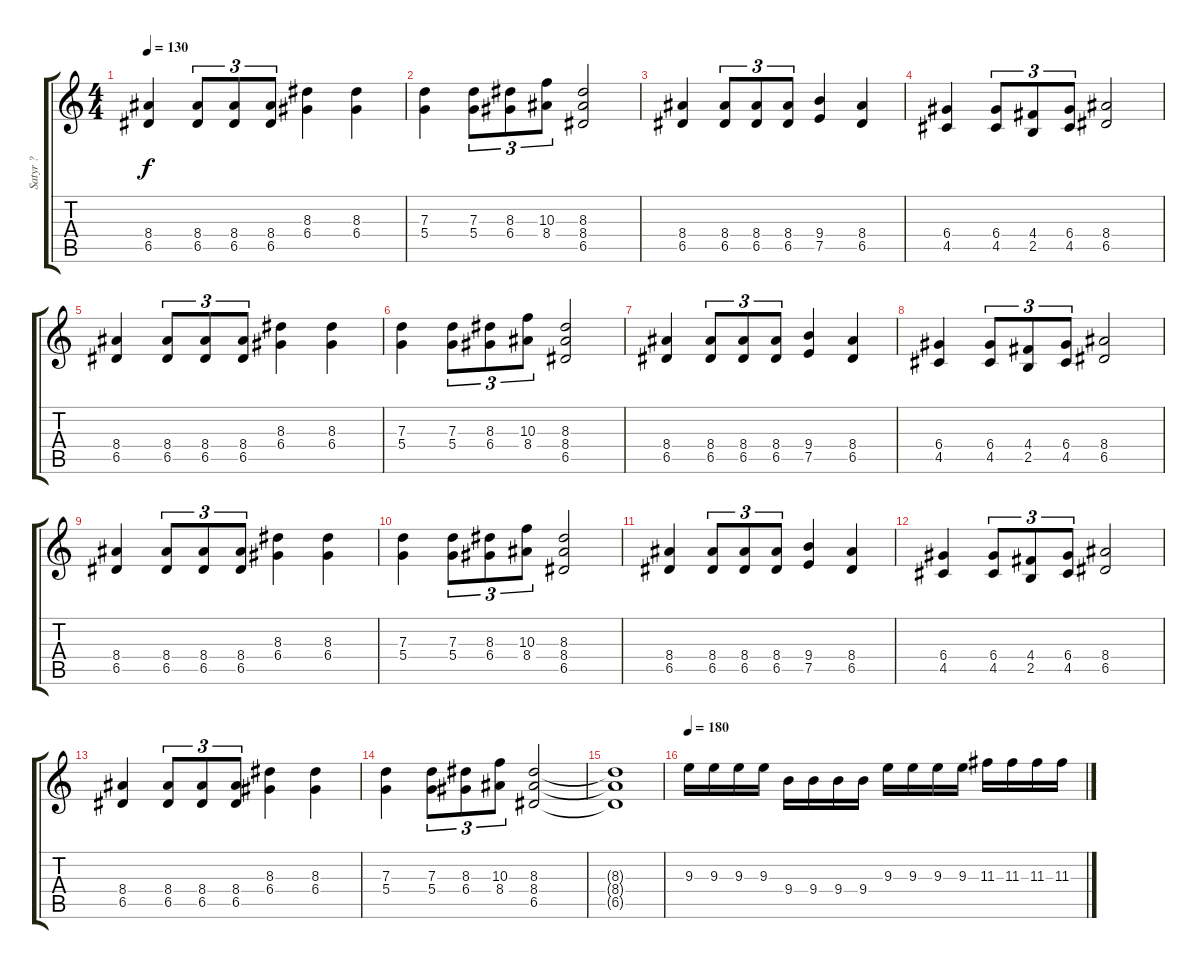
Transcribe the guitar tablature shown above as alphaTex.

\track ("Satyr ?" "Satyr ?") {instrument distortionguitar}
\staff {score tabs}
\tuning (E4 B3 G3 D3 A2 E2) {hide}
\ts (4 4)
\tempo 130
\clef g2
\ks c
(8.4 6.5).4{dy f} (8.4 6.5).8{tu (3 2)} (8.4 6.5).8{tu (3 2)} (8.4 6.5).8{tu (3 2)} (8.3 6.4).4 (8.3 6.4).4 |
(7.3 5.4).4 (7.3 5.4).8{tu (3 2)} (8.3 6.4).8{tu (3 2)} (10.3 8.4).8{tu (3 2)} (8.3 8.4 6.5).2 |
(8.4 6.5).4 (8.4 6.5).8{tu (3 2)} (8.4 6.5).8{tu (3 2)} (8.4 6.5).8{tu (3 2)} (9.4 7.5).4 (8.4 6.5).4 |
(6.4 4.5).4 (6.4 4.5).8{tu (3 2)} (4.4 2.5).8{tu (3 2)} (6.4 4.5).8{tu (3 2)} (8.4 6.5).2 |
(8.4 6.5).4 (8.4 6.5).8{tu (3 2)} (8.4 6.5).8{tu (3 2)} (8.4 6.5).8{tu (3 2)} (8.3 6.4).4 (8.3 6.4).4 |
(7.3 5.4).4 (7.3 5.4).8{tu (3 2)} (8.3 6.4).8{tu (3 2)} (10.3 8.4).8{tu (3 2)} (8.3 8.4 6.5).2 |
(8.4 6.5).4 (8.4 6.5).8{tu (3 2)} (8.4 6.5).8{tu (3 2)} (8.4 6.5).8{tu (3 2)} (9.4 7.5).4 (8.4 6.5).4 |
(6.4 4.5).4 (6.4 4.5).8{tu (3 2)} (4.4 2.5).8{tu (3 2)} (6.4 4.5).8{tu (3 2)} (8.4 6.5).2 |
(8.4 6.5).4 (8.4 6.5).8{tu (3 2)} (8.4 6.5).8{tu (3 2)} (8.4 6.5).8{tu (3 2)} (8.3 6.4).4 (8.3 6.4).4 |
(7.3 5.4).4 (7.3 5.4).8{tu (3 2)} (8.3 6.4).8{tu (3 2)} (10.3 8.4).8{tu (3 2)} (8.3 8.4 6.5).2 |
(8.4 6.5).4 (8.4 6.5).8{tu (3 2)} (8.4 6.5).8{tu (3 2)} (8.4 6.5).8{tu (3 2)} (9.4 7.5).4 (8.4 6.5).4 |
(6.4 4.5).4 (6.4 4.5).8{tu (3 2)} (4.4 2.5).8{tu (3 2)} (6.4 4.5).8{tu (3 2)} (8.4 6.5).2 |
(8.4 6.5).4 (8.4 6.5).8{tu (3 2)} (8.4 6.5).8{tu (3 2)} (8.4 6.5).8{tu (3 2)} (8.3 6.4).4 (8.3 6.4).4 |
(7.3 5.4).4 (7.3 5.4).8{tu (3 2)} (8.3 6.4).8{tu (3 2)} (10.3 8.4).8{tu (3 2)} (8.3 8.4 6.5).2 |
(8.3{t} 8.4{t} 6.5{t}).1 |
\tempo 180
9.3.16 9.3.16 9.3.16 9.3.16 9.4.16 9.4.16 9.4.16 9.4.16 9.3.16 9.3.16 9.3.16 9.3.16 11.3.16 11.3.16 11.3.16 11.3.16
